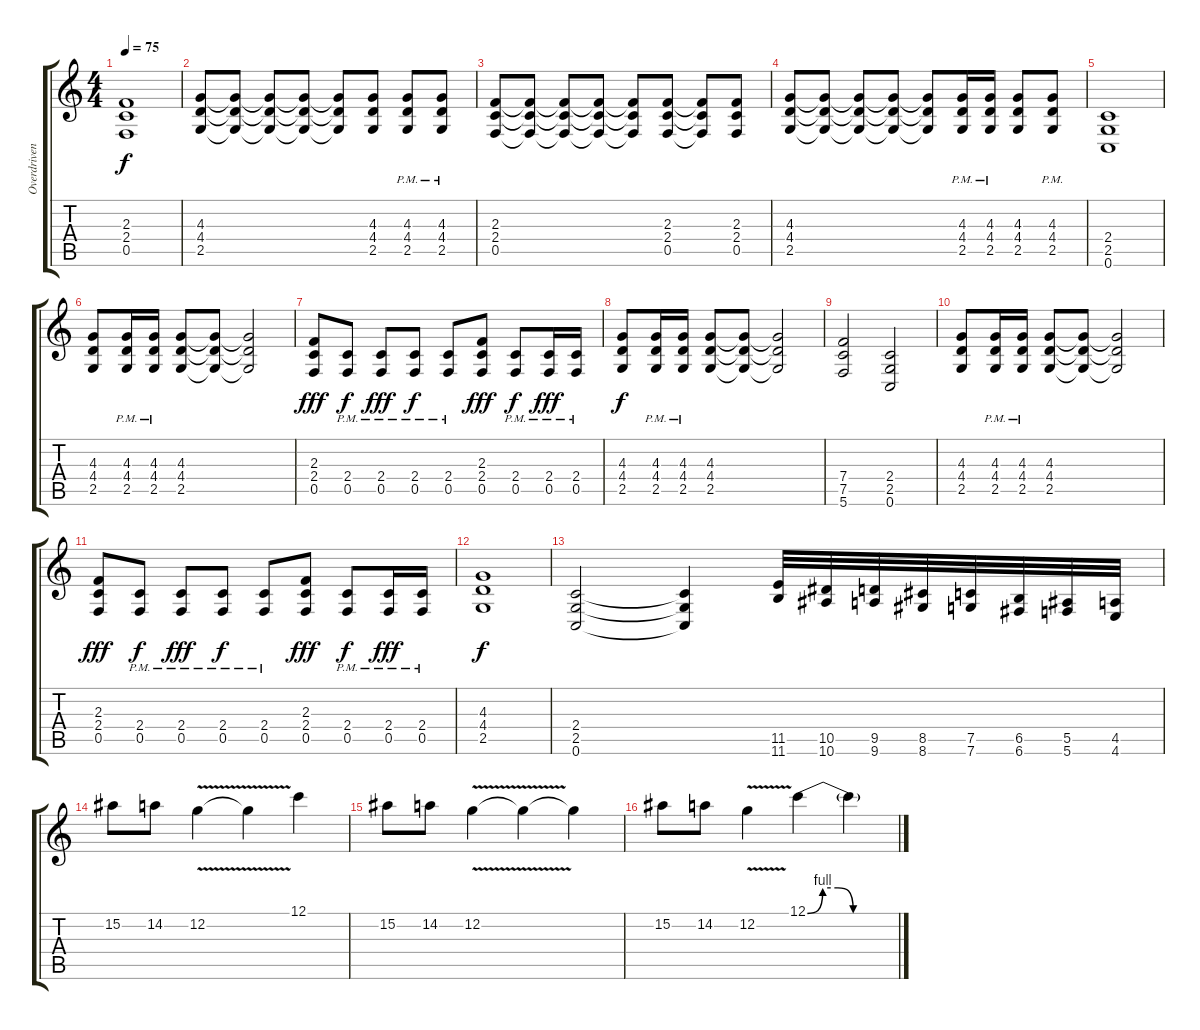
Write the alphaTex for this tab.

\track ("Overdriven Guitar 2" "Overdriven") {instrument overdrivenguitar}
\staff {score tabs}
\tuning (C4 G3 Eb3 Bb2 F2 C2) {hide}
\ts (4 4)
\tempo 75
\clef g2
\ks c
(2.3 2.4 0.5).1{dy f} |
(4.3 4.4 2.5).8 (4.3{t} 4.4{t} 2.5{t}).8 (4.3{t} 4.4{t} 2.5{t}).8 (4.3{t} 4.4{t} 2.5{t}).8 (4.3{t} 4.4{t} 2.5{t}).8 (4.3 4.4 2.5).8 (4.3{pm} 4.4{pm} 2.5{pm}).8 (4.3{pm} 4.4{pm} 2.5{pm}).8 |
(2.3 2.4 0.5).8 (2.3{t} 2.4{t} 0.5{t}).8 (2.3{t} 2.4{t} 0.5{t}).8 (2.3{t} 2.4{t} 0.5{t}).8 (2.3{t} 2.4{t} 0.5{t}).8 (2.3 2.4 0.5).8 (2.3{t} 2.4{t} 0.5{t}).8 (2.3 2.4 0.5).8 |
(4.3 4.4 2.5).8 (4.3{t} 4.4{t} 2.5{t}).8 (4.3{t} 4.4{t} 2.5{t}).8 (4.3{t} 4.4{t} 2.5{t}).8 (4.3{t} 4.4{t} 2.5{t}).8 (4.3{pm} 4.4{pm} 2.5{pm}).16 (4.3{pm} 4.4{pm} 2.5{pm}).16 (4.3 4.4 2.5).8 (4.3{pm} 4.4{pm} 2.5{pm}).8 |
(2.4 2.5 0.6).1 |
(4.3 4.4 2.5).8 (4.3{pm} 4.4{pm} 2.5{pm}).16 (4.3{pm} 4.4{pm} 2.5{pm}).16 (4.3 4.4 2.5).8 (4.3{t} 4.4{t} 2.5{t}).8 (4.3{t} 4.4{t} 2.5{t}).2 |
(2.3 2.4 0.5).8{dy fff} (2.4{pm} 0.5{pm}).8{dy f} (2.4{pm} 0.5{pm}).8{dy fff} (2.4{pm} 0.5{pm}).8{dy f} (2.4{pm} 0.5{pm}).8 (2.3 2.4 0.5).8{dy fff} (2.4{pm} 0.5{pm}).8{dy f} (2.4{pm} 0.5{pm}).16{dy fff} (2.4{pm} 0.5{pm}).16 |
(4.3 4.4 2.5).8{dy f} (4.3{pm} 4.4{pm} 2.5{pm}).16 (4.3{pm} 4.4{pm} 2.5{pm}).16 (4.3 4.4 2.5).8 (4.3{t} 4.4{t} 2.5{t}).8 (4.3{t} 4.4{t} 2.5{t}).2 |
(7.4 7.5 5.6).2 (2.4 2.5 0.6).2 |
(4.3 4.4 2.5).8 (4.3{pm} 4.4{pm} 2.5{pm}).16 (4.3{pm} 4.4{pm} 2.5{pm}).16 (4.3 4.4 2.5).8 (4.3{t} 4.4{t} 2.5{t}).8 (4.3{t} 4.4{t} 2.5{t}).2 |
(2.3 2.4 0.5).8{dy fff} (2.4{pm} 0.5{pm}).8{dy f} (2.4{pm} 0.5{pm}).8{dy fff} (2.4{pm} 0.5{pm}).8{dy f} (2.4{pm} 0.5{pm}).8 (2.3 2.4 0.5).8{dy fff} (2.4{pm} 0.5{pm}).8{dy f} (2.4{pm} 0.5{pm}).16{dy fff} (2.4{pm} 0.5{pm}).16 |
(4.3 4.4 2.5).1{dy f} |
(2.4 2.5 0.6).2 (2.4{t} 2.5{t} 0.6{t}).4 (11.5 11.6).32 (10.5 10.6).32 (9.5 9.6).32 (8.5 8.6).32 (7.5 7.6).32 (6.5 6.6).32 (5.5 5.6).32 (4.5 4.6).32 |
15.2.8 14.2.8 12.2{v}.4 12.2{t}.4 12.1.4 |
15.2.8 14.2.8 12.2{v}.4 12.2{t}.4 12.2{t}.4 |
15.2.8 14.2.8 12.2{v}.4 12.1{be (custom 0 0 10 4 20 4 30 0 60 0)}.4 12.1{t}.4
